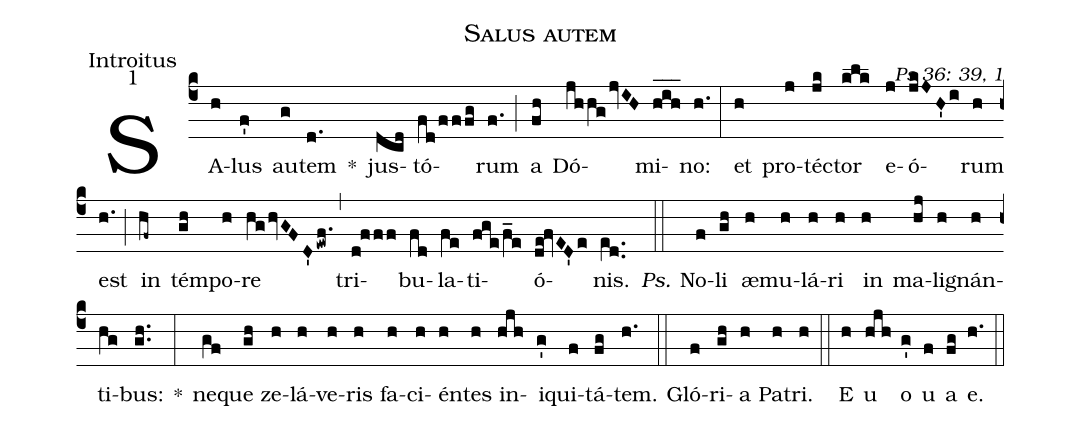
name: Salus autem;
office-part: Introitus;
mode: 1;
commentary: Ps 36: 39, 1;
%%
(c4) SA(h)lus(f') au(g)tem(d.) *() jus(dcd)tó(fd/fffg)rum(f.) (;) a(fh) Dó(jhhgjvIH)mi(h_i_h_)no:(h.) (:)
et(h) pro(j)téc(jk)tor(klk) e(j)ó(jkJH'i)rum(h) est(h.) (;) in(hf~) tém(gh)po(h)re(hghvGFD'ewf.) (,) tri(d!fff)bu(fd)la(fe)ti(fge/f_e)ó(de!fvED'e)nis.(e[ll:1]d..) (::)
<i>Ps.</i> No(f)li(gh) æ(h)mu(h)lá(h)ri(h) in(h) ma(hj)li(h)gnán(h)ti(hg)bus:(gh..) *(:)
ne(gf)que(gh) ze(h)lá(h)ve(h)ris(h) fa(h)ci(h)én(h)tes(h) in(hjh)i(g')qui(f)tá(fg)tem.(h.) (::)
Gló(f)ri(gh)a(h) Pa(h)tri.(h) (::)
<eu>E(h) u(hjh) o(g') u(f) a(fg) e.</eu>(h.) (::)
